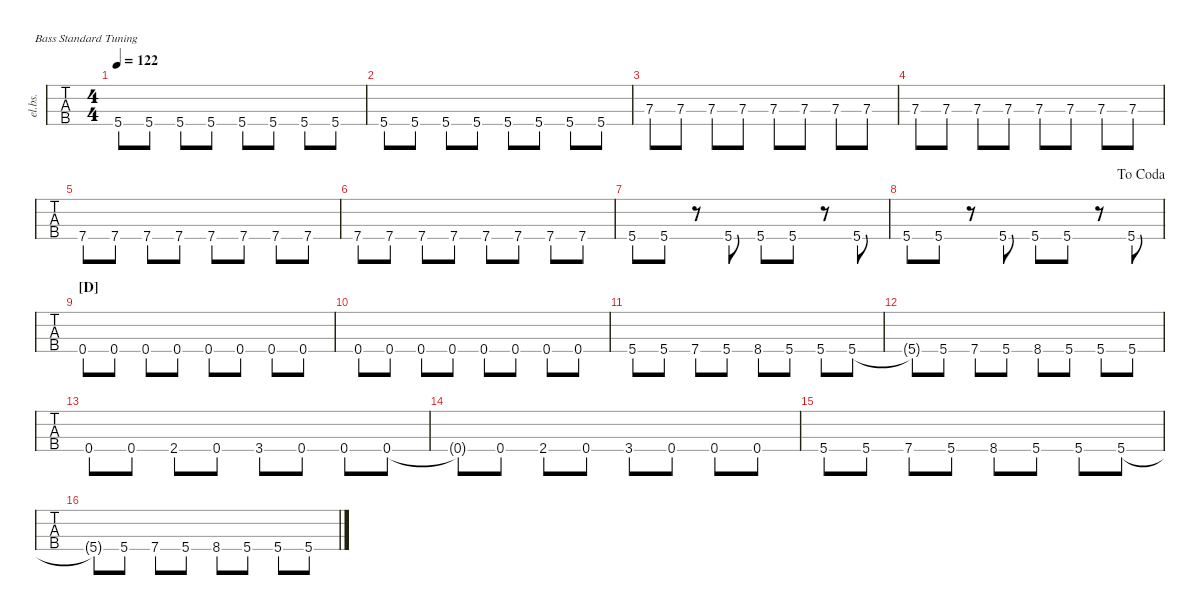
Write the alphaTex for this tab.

\defaultSystemsLayout 4
\hideDynamics
\bracketExtendMode nobrackets
\track ("Electric Bass" "el.bs.") {defaultSystemsLayout 4 instrument electricbassfinger}
\staff {tabs}
\tuning (G2 D2 A1 E1)
\ts (4 4)
\tempo 122
\clef f4
\ks c
5.4.8{dy mf} 5.4.8 5.4.8 5.4.8 5.4.8 5.4.8 5.4.8 5.4.8 |
5.4.8 5.4.8 5.4.8 5.4.8 5.4.8 5.4.8 5.4.8 5.4.8 |
7.3.8 7.3.8 7.3.8 7.3.8 7.3.8 7.3.8 7.3.8 7.3.8 |
7.3.8 7.3.8 7.3.8 7.3.8 7.3.8 7.3.8 7.3.8 7.3.8 |
7.4.8 7.4.8 7.4.8 7.4.8 7.4.8 7.4.8 7.4.8 7.4.8 |
7.4.8 7.4.8 7.4.8 7.4.8 7.4.8 7.4.8 7.4.8 7.4.8 |
5.4.8 5.4.8 r.8 5.4.8 5.4.8 5.4.8 r.8 5.4.8 |
\jump dacoda
5.4.8 5.4.8 r.8 5.4.8 5.4.8 5.4.8 r.8 5.4.8 |
\section ("D" "")
0.4.8 0.4.8 0.4.8 0.4.8 0.4.8 0.4.8 0.4.8 0.4.8 |
0.4.8 0.4.8 0.4.8 0.4.8 0.4.8 0.4.8 0.4.8 0.4.8 |
5.4.8 5.4.8 7.4.8 5.4.8 8.4.8 5.4.8 5.4.8 5.4.8 |
5.4{t}.8 5.4.8 7.4.8 5.4.8 8.4.8 5.4.8 5.4.8 5.4.8 |
0.4.8 0.4.8 2.4{acc #}.8 0.4.8 3.4.8 0.4.8 0.4.8 0.4.8 |
0.4{t}.8 0.4.8 2.4{acc #}.8 0.4.8 3.4.8 0.4.8 0.4.8 0.4.8 |
5.4.8 5.4.8 7.4.8 5.4.8 8.4.8 5.4.8 5.4.8 5.4.8 |
5.4{t}.8 5.4.8 7.4.8 5.4.8 8.4.8 5.4.8 5.4.8 5.4.8
